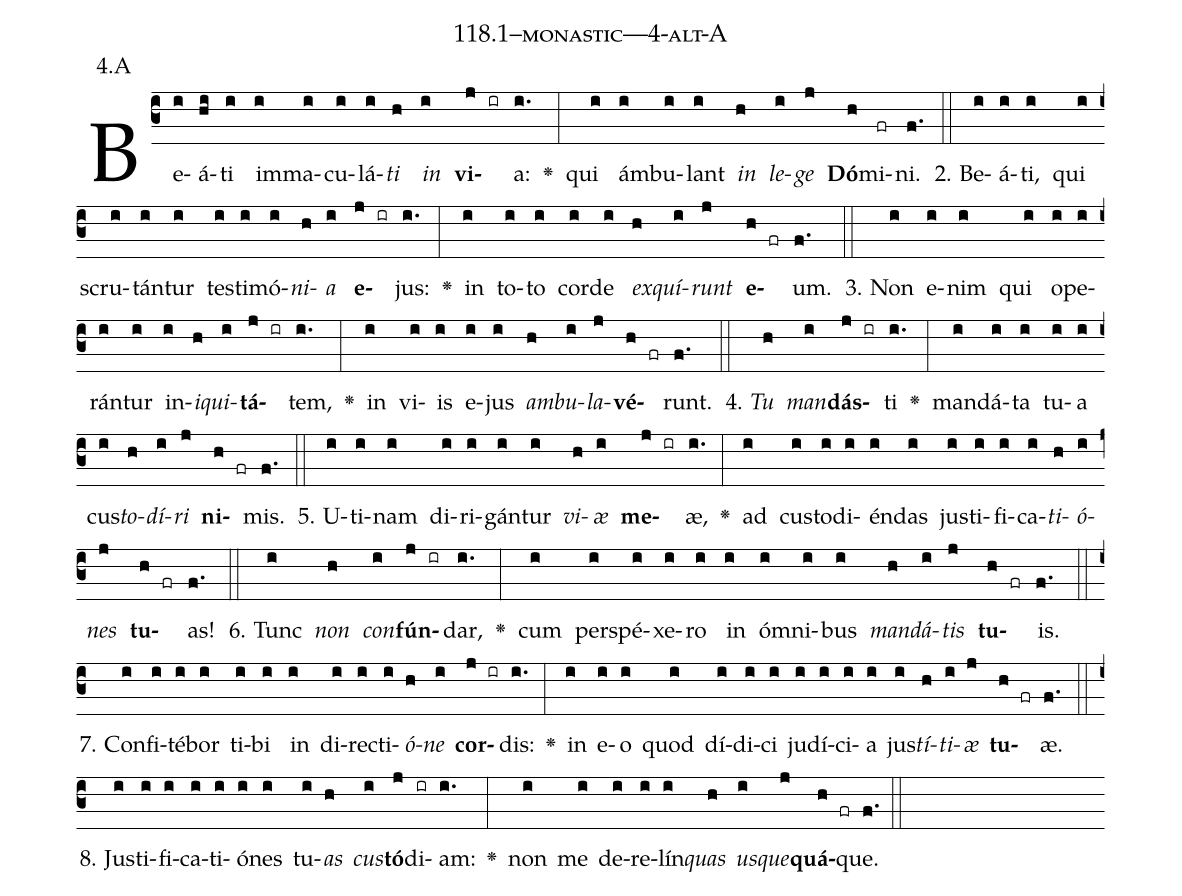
name: 118.1--monastic---4-alt-A;
annotation: 4.A;
%%
(c3)Be(i)á(hi)ti(i) im(i)ma(i)cu(i)lá(i)<i>ti</i>(h) <i>in</i>(i) <b>vi</b>(j ir)a:(i.) <v>\greheightstar</v>(:) qui(i) ám(i)bu(i)lant(i) <i>in</i>(h) <i>le</i>(i)<i>ge</i>(j) <b>Dó</b>(h)mi(fr)ni.(f.) (::)
2. Be(i)á(i)ti,(i) qui(i) scru(i)tán(i)tur(i) tes(i)ti(i)mó(i)<i>ni</i>(h)<i>a</i>(i) <b>e</b>(j ir)jus:(i.) <v>\greheightstar</v>(:) in(i) to(i)to(i) cor(i)de(i) <i>ex</i>(h)<i>quí</i>(i)<i>runt</i>(j) <b>e</b>(h fr)um.(f.) (::)
3. Non(i) e(i)nim(i) qui(i) o(i)pe(i)rán(i)tur(i) in(i)<i>i</i>(h)<i>qui</i>(i)<b>tá</b>(j ir)tem,(i.) <v>\greheightstar</v>(:) in(i) vi(i)is(i) e(i)jus(i) <i>am</i>(h)<i>bu</i>(i)<i>la</i>(j)<b>vé</b>(h fr)runt.(f.) (::)
4. <i>Tu</i>(h) <i>man</i>(i)<b>dás</b>(j ir)ti(i.) <v>\greheightstar</v>(:) man(i)dá(i)ta(i) tu(i)a(i) cus(i)<i>to</i>(h)<i>dí</i>(i)<i>ri</i>(j) <b>ni</b>(h fr)mis.(f.) (::)
5. U(i)ti(i)nam(i) di(i)ri(i)gán(i)tur(i) <i>vi</i>(h)<i>æ</i>(i) <b>me</b>(j ir)æ,(i.) <v>\greheightstar</v>(:) ad(i) cus(i)to(i)di(i)én(i)das(i) jus(i)ti(i)fi(i)ca(i)<i>ti</i>(h)<i>ó</i>(i)<i>nes</i>(j) <b>tu</b>(h fr)as!(f.) (::)
6. Tunc(i) <i>non</i>(h) <i>con</i>(i)<b>fún</b>(j ir)dar,(i.) <v>\greheightstar</v>(:) cum(i) per(i)spé(i)xe(i)ro(i) in(i) óm(i)ni(i)bus(i) <i>man</i>(h)<i>dá</i>(i)<i>tis</i>(j) <b>tu</b>(h fr)is.(f.) (::)
7. Con(i)fi(i)té(i)bor(i) ti(i)bi(i) in(i) di(i)rec(i)ti(i)<i>ó</i>(h)<i>ne</i>(i) <b>cor</b>(j ir)dis:(i.) <v>\greheightstar</v>(:) in(i) e(i)o(i) quod(i) dí(i)di(i)ci(i) ju(i)dí(i)ci(i)a(i) jus(i)<i>tí</i>(h)<i>ti</i>(i)<i>æ</i>(j) <b>tu</b>(h fr)æ.(f.) (::)
8. Jus(i)ti(i)fi(i)ca(i)ti(i)ó(i)nes(i) tu(i)<i>as</i>(h) <i>cus</i>(i)<b>tó</b>(j)di(ir)am:(i.) <v>\greheightstar</v>(:) non(i) me(i) de(i)re(i)lín(i)<i>quas</i>(h) <i>us</i>(i)<i>que</i>(j)<b>quá</b>(h fr)que.(f.) (::)
